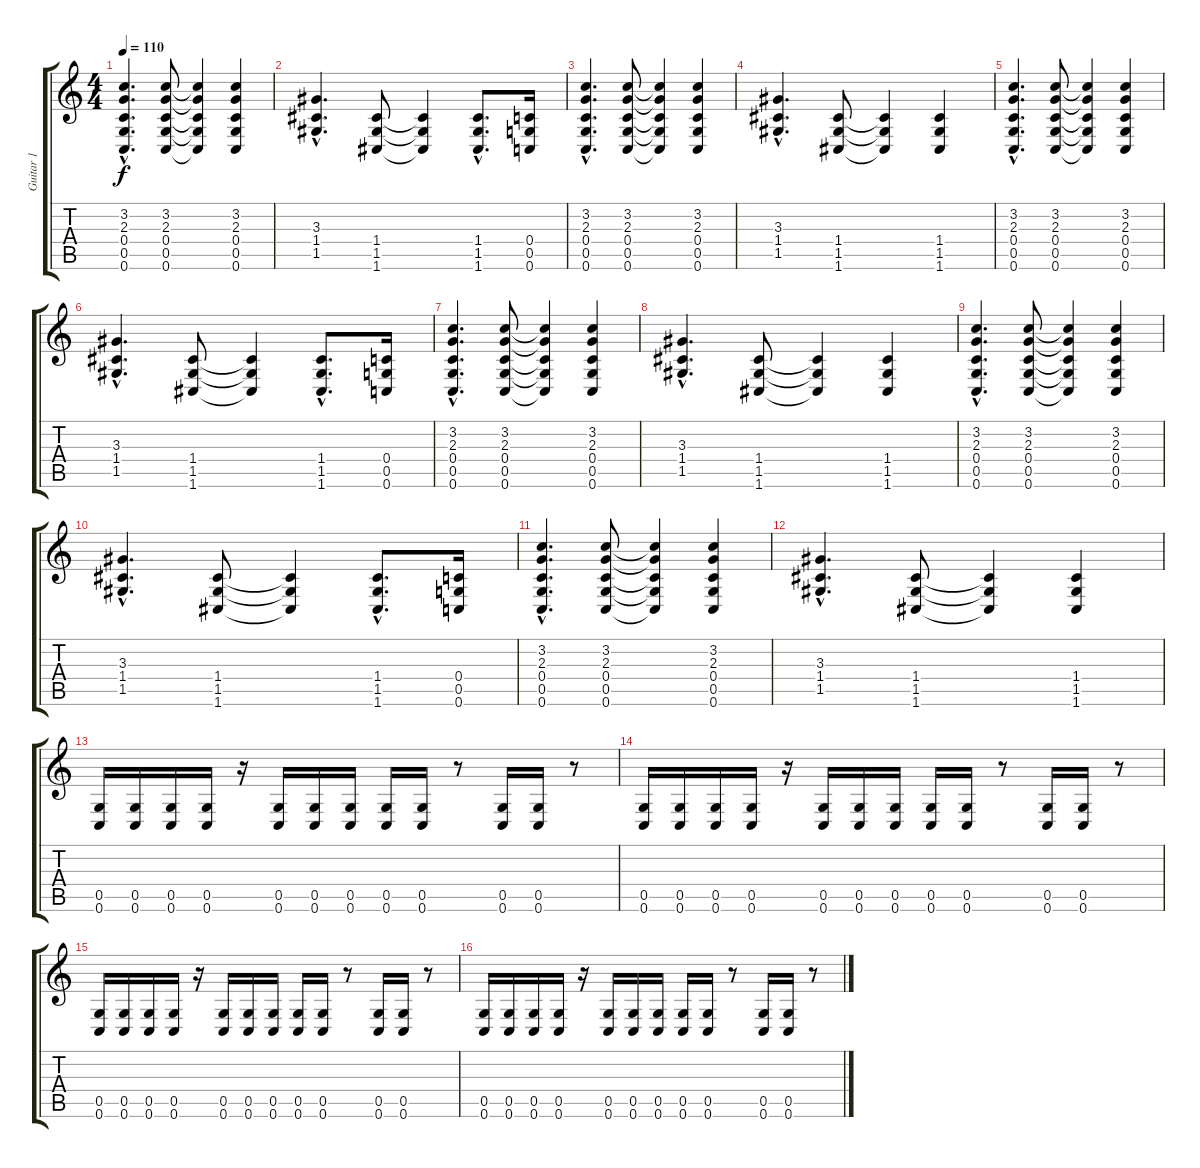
\track ("Guitar 1" "Guitar 1") {instrument overdrivenguitar}
\staff {score tabs}
\tuning (D4 A3 F3 C3 G2 C2) {hide}
\ts (4 4)
\tempo 110
\clef g2
\ks c
(3.2{hac} 2.3{hac} 0.4{hac} 0.5{hac} 0.6{hac}).4{d dy f} (3.2 2.3 0.4 0.5 0.6).8 (3.2{t} 2.3{t} 0.4{t} 0.5{t} 0.6{t}).4 (3.2 2.3 0.4 0.5 0.6).4 |
(3.3{hac} 1.4{hac} 1.5{hac}).4{d} (1.4 1.5 1.6).8 (1.4{t} 1.5{t} 1.6{t}).4 (1.4{hac} 1.5{hac} 1.6{hac}).8{d} (0.4 0.5 0.6).16 |
(3.2{hac} 2.3{hac} 0.4{hac} 0.5{hac} 0.6{hac}).4{d} (3.2 2.3 0.4 0.5 0.6).8 (3.2{t} 2.3{t} 0.4{t} 0.5{t} 0.6{t}).4 (3.2 2.3 0.4 0.5 0.6).4 |
(3.3{hac} 1.4{hac} 1.5{hac}).4{d} (1.4 1.5 1.6).8 (1.4{t} 1.5{t} 1.6{t}).4 (1.4 1.5 1.6).4 |
(3.2{hac} 2.3{hac} 0.4{hac} 0.5{hac} 0.6{hac}).4{d} (3.2 2.3 0.4 0.5 0.6).8 (3.2{t} 2.3{t} 0.4{t} 0.5{t} 0.6{t}).4 (3.2 2.3 0.4 0.5 0.6).4 |
(3.3{hac} 1.4{hac} 1.5{hac}).4{d} (1.4 1.5 1.6).8 (1.4{t} 1.5{t} 1.6{t}).4 (1.4{hac} 1.5{hac} 1.6{hac}).8{d} (0.4 0.5 0.6).16 |
(3.2{hac} 2.3{hac} 0.4{hac} 0.5{hac} 0.6{hac}).4{d} (3.2 2.3 0.4 0.5 0.6).8 (3.2{t} 2.3{t} 0.4{t} 0.5{t} 0.6{t}).4 (3.2 2.3 0.4 0.5 0.6).4 |
(3.3{hac} 1.4{hac} 1.5{hac}).4{d} (1.4 1.5 1.6).8 (1.4{t} 1.5{t} 1.6{t}).4 (1.4 1.5 1.6).4 |
(3.2{hac} 2.3{hac} 0.4{hac} 0.5{hac} 0.6{hac}).4{d} (3.2 2.3 0.4 0.5 0.6).8 (3.2{t} 2.3{t} 0.4{t} 0.5{t} 0.6{t}).4 (3.2 2.3 0.4 0.5 0.6).4 |
(3.3{hac} 1.4{hac} 1.5{hac}).4{d} (1.4 1.5 1.6).8 (1.4{t} 1.5{t} 1.6{t}).4 (1.4{hac} 1.5{hac} 1.6{hac}).8{d} (0.4 0.5 0.6).16 |
(3.2{hac} 2.3{hac} 0.4{hac} 0.5{hac} 0.6{hac}).4{d} (3.2 2.3 0.4 0.5 0.6).8 (3.2{t} 2.3{t} 0.4{t} 0.5{t} 0.6{t}).4 (3.2 2.3 0.4 0.5 0.6).4 |
(3.3{hac} 1.4{hac} 1.5{hac}).4{d} (1.4 1.5 1.6).8 (1.4{t} 1.5{t} 1.6{t}).4 (1.4 1.5 1.6).4 |
(0.5 0.6).16 (0.5 0.6).16 (0.5 0.6).16 (0.5 0.6).16 r.16 (0.5 0.6).16 (0.5 0.6).16 (0.5 0.6).16 (0.5 0.6).16 (0.5 0.6).16 r.8 (0.5 0.6).16 (0.5 0.6).16 r.8 |
(0.5 0.6).16 (0.5 0.6).16 (0.5 0.6).16 (0.5 0.6).16 r.16 (0.5 0.6).16 (0.5 0.6).16 (0.5 0.6).16 (0.5 0.6).16 (0.5 0.6).16 r.8 (0.5 0.6).16 (0.5 0.6).16 r.8 |
(0.5 0.6).16 (0.5 0.6).16 (0.5 0.6).16 (0.5 0.6).16 r.16 (0.5 0.6).16 (0.5 0.6).16 (0.5 0.6).16 (0.5 0.6).16 (0.5 0.6).16 r.8 (0.5 0.6).16 (0.5 0.6).16 r.8 |
(0.5 0.6).16 (0.5 0.6).16 (0.5 0.6).16 (0.5 0.6).16 r.16 (0.5 0.6).16 (0.5 0.6).16 (0.5 0.6).16 (0.5 0.6).16 (0.5 0.6).16 r.8 (0.5 0.6).16 (0.5 0.6).16 r.8
